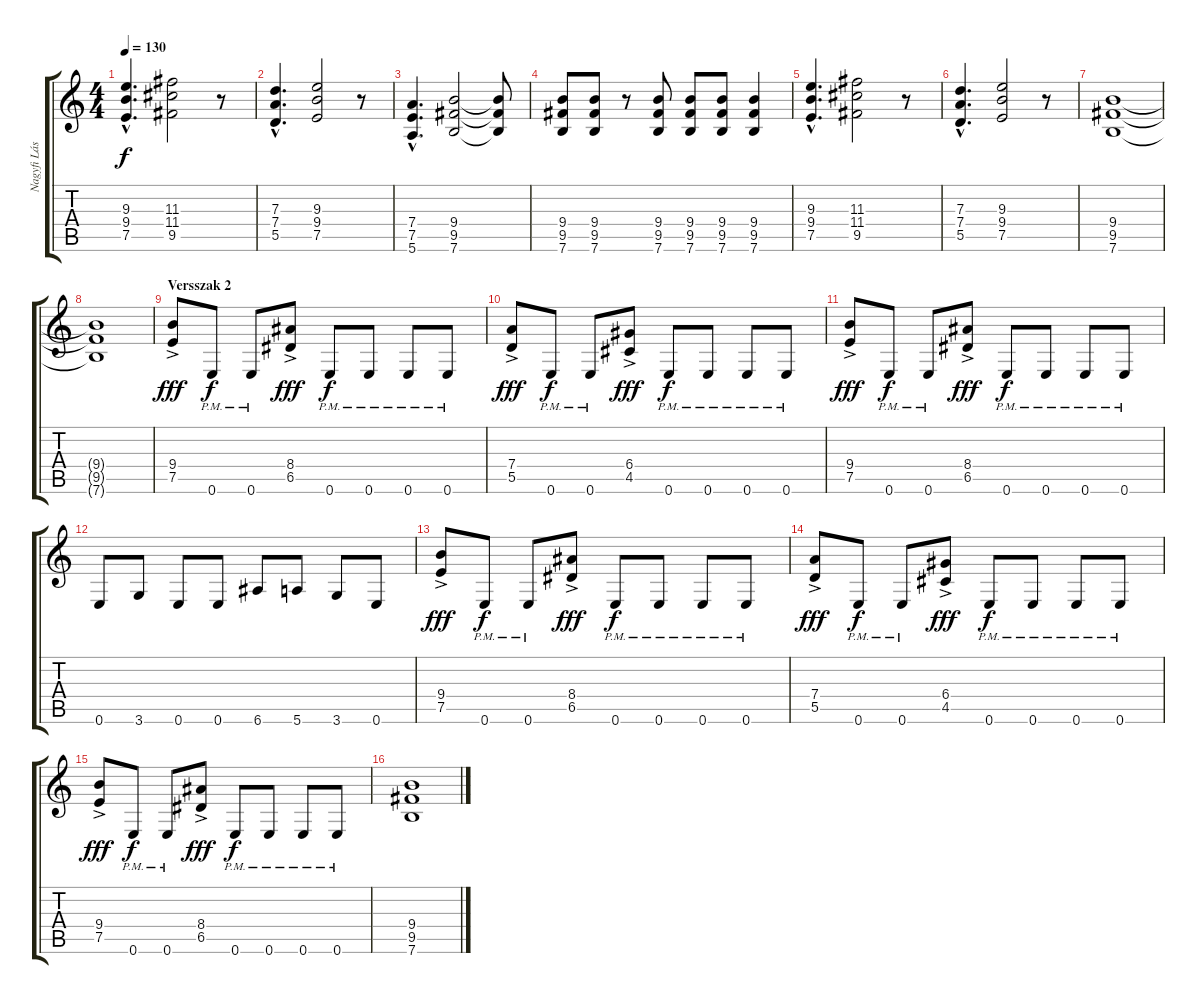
\track ("Nagyfi László" "Nagyfi Lás") {instrument overdrivenguitar}
\staff {score tabs}
\tuning (E4 B3 G3 D3 A2 E2) {hide}
\ts (4 4)
\tempo 130
\clef g2
\ks c
(9.3{hac} 9.4{hac} 7.5{hac}).4{d dy f} (11.3 11.4 9.5).2 r.8 |
(7.3{hac} 7.4{hac} 5.5{hac}).4{d} (9.3 9.4 7.5).2 r.8 |
(7.4{hac} 7.5{hac} 5.6{hac}).4{d} (9.4 9.5 7.6).2 (9.4{t} 9.5{t} 7.6{t}).8 |
(9.4 9.5 7.6).8 (9.4 9.5 7.6).8 r.8 (9.4 9.5 7.6).8 (9.4 9.5 7.6).8 (9.4 9.5 7.6).8 (9.4 9.5 7.6).4 |
(9.3{hac} 9.4{hac} 7.5{hac}).4{d} (11.3 11.4 9.5).2 r.8 |
(7.3{hac} 7.4{hac} 5.5{hac}).4{d} (9.3 9.4 7.5).2 r.8 |
(9.4 9.5 7.6).1 |
(9.4{t} 9.5{t} 7.6{t}).1 |
\section ("" "Versszak 2")
(9.4{ac} 7.5).8{dy fff} 0.6{pm}.8{dy f} 0.6{pm}.8 (8.4{ac} 6.5).8{dy fff} 0.6{pm}.8{dy f} 0.6{pm}.8 0.6{pm}.8 0.6{pm}.8 |
(7.4{ac} 5.5).8{dy fff} 0.6{pm}.8{dy f} 0.6{pm}.8 (6.4{ac} 4.5).8{dy fff} 0.6{pm}.8{dy f} 0.6{pm}.8 0.6{pm}.8 0.6{pm}.8 |
(9.4{ac} 7.5).8{dy fff} 0.6{pm}.8{dy f} 0.6{pm}.8 (8.4{ac} 6.5).8{dy fff} 0.6{pm}.8{dy f} 0.6{pm}.8 0.6{pm}.8 0.6{pm}.8 |
0.6.8 3.6.8 0.6.8 0.6.8 6.6.8 5.6.8 3.6.8 0.6.8 |
(9.4{ac} 7.5).8{dy fff} 0.6{pm}.8{dy f} 0.6{pm}.8 (8.4{ac} 6.5).8{dy fff} 0.6{pm}.8{dy f} 0.6{pm}.8 0.6{pm}.8 0.6{pm}.8 |
(7.4{ac} 5.5).8{dy fff} 0.6{pm}.8{dy f} 0.6{pm}.8 (6.4{ac} 4.5).8{dy fff} 0.6{pm}.8{dy f} 0.6{pm}.8 0.6{pm}.8 0.6{pm}.8 |
(9.4{ac} 7.5).8{dy fff} 0.6{pm}.8{dy f} 0.6{pm}.8 (8.4{ac} 6.5).8{dy fff} 0.6{pm}.8{dy f} 0.6{pm}.8 0.6{pm}.8 0.6{pm}.8 |
(9.4 9.5 7.6).1
